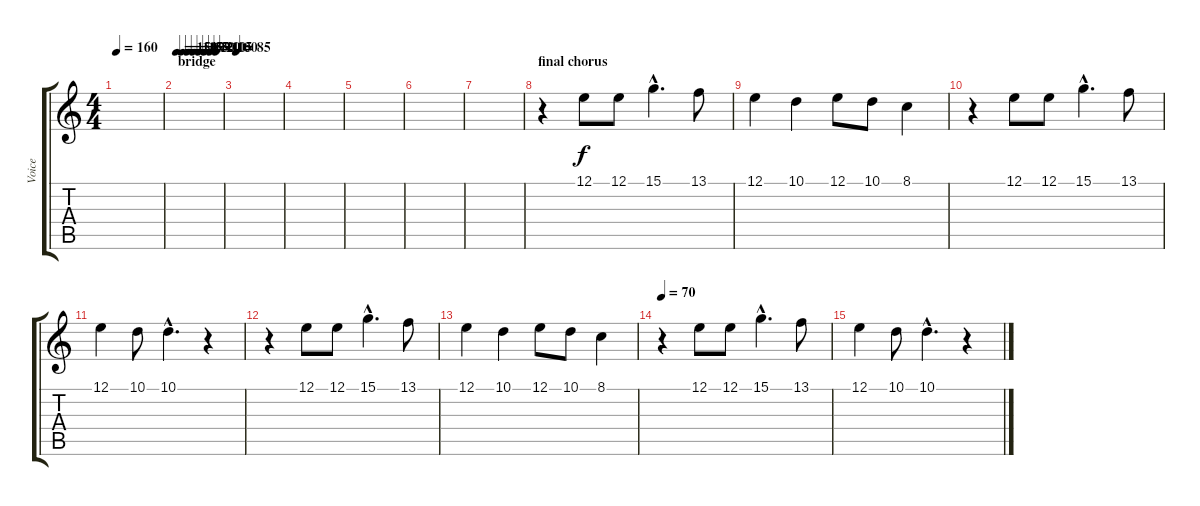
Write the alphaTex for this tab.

\track ("Voice" "Voice") {instrument choiraahs}
\staff {score tabs}
\tuning (E4 B3 G3 D3 A2 E2) {hide}
\ts (4 4)
\tempo 160
\clef g2
\ks c
|
\section ("" "bridge")
\tempo 150
\tempo (145 0.125)
\tempo (135 0.25)
\tempo (130 0.375)
\tempo (120 0.5)
\tempo (110 0.625)
\tempo (105 0.75)
\tempo (100 0.875)
|
\tempo 85
|
|
|
|
|
\section ("" "final chorus")
r.4 12.1.8 12.1.8 15.1{hac}.4{d} 13.1.8 |
12.1.4 10.1.4 12.1.8 10.1.8 8.1.4 |
r.4 12.1.8 12.1.8 15.1{hac}.4{d} 13.1.8 |
12.1.4 10.1.8 10.1{hac}.4{d} r.4 |
r.4 12.1.8 12.1.8 15.1{hac}.4{d} 13.1.8 |
12.1.4 10.1.4 12.1.8 10.1.8 8.1.4 |
\tempo 70
r.4 12.1.8 12.1.8 15.1{hac}.4{d} 13.1.8 |
12.1.4 10.1.8 10.1{hac}.4{d} r.4
